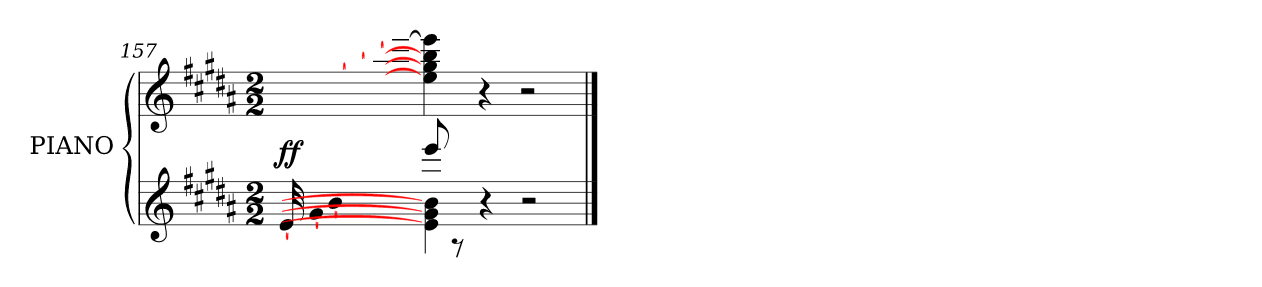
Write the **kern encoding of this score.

**kern	**kern	**dynam
*part1	*part1	*part1
*staff2	*staff1	*staff1/2
*I"PIANO	*	*
*I'Pno	*	*
*clefG2	*clefG2	*
*k[f#c#g#d#a#]	*k[f#c#g#d#a#]	*
*M2/2	*M2/2	*
*Xtuplet	*	*
=157	=157	=157
!LO:N:vis=32	!	!LO:DY:b
*^	*	*
*	*^	*	*
[960%17e!/LLL	8ryy	8ryy	320%17ryy	ff
!LO:N:vis=32	!	!	!	!
[960%17g#!/	.	.	.	.
!LO:N:vis=32	!	!	!	!
[960%17b!/	.	.	.	.
!	!	!	!LO:N:vis=32	!
320%343ryy	.	.	[960%17ee!\	.
!	!	!	!LO:N:vis=32	!
.	.	.	[960%17gg#!\	.
!	!	!	!LO:N:vis=32	!
.	.	.	[960%17bb!\	.
!	!	!	!LO:N:vis=32	!
.	.	.	[960%17eee!\JJJ	.
.	.	.	4ee\] 4gg#\] 4bb\] 4eee\]	.
*8va	*	*	*	*
.	4ee\] 4gg#\] 4bb\]	8eeee/	.	.
*X8va	*	*	*	*
.	.	8r	.	.
.	.	.	4r	.
.	4r	2.ryy	.	.
.	.	.	2r	.
.	2r	.	.	.
.	.	.	960ryy	.
*v	*v	*v	*	*
==	==	==
*-	*-	*-
